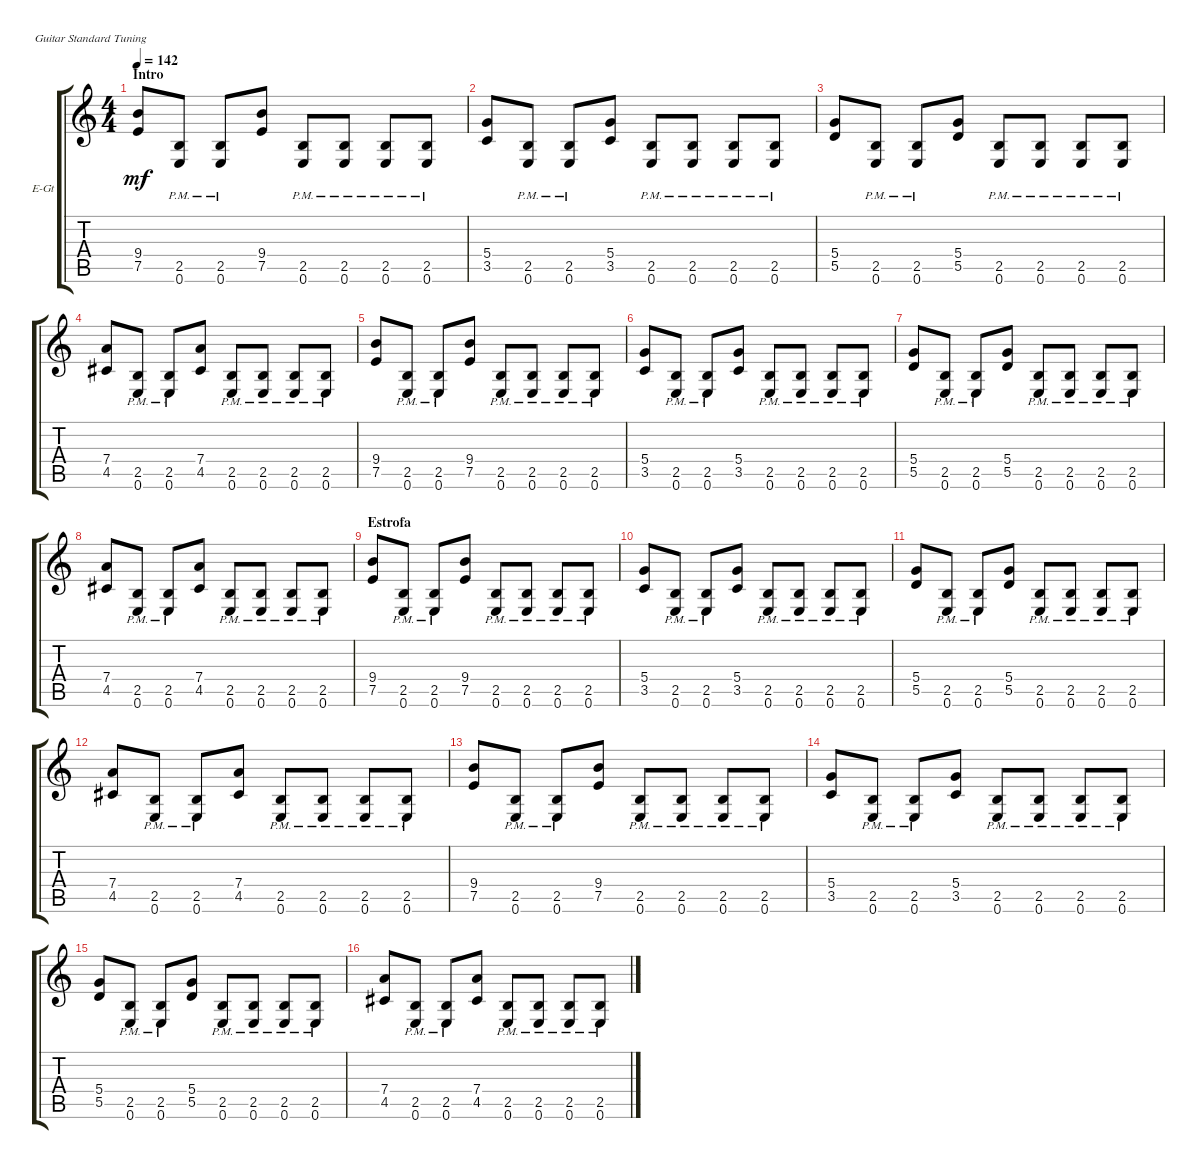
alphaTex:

\bracketExtendMode groupsimilarinstruments
\firstSystemTrackNameOrientation horizontal
\otherSystemsTrackNameOrientation horizontal
\track ("Guitarra" "E-Gt") {instrument distortionguitar}
\staff {score tabs}
\tuning (E4 B3 G3 D3 A2 E2)
\ts (4 4)
\section ("" "Intro")
\tempo 142
\clef g2
\ks c
(7.5 9.4).8{dy mf instrument distortionguitar} (0.6{pm} 2.5{pm}).8 (0.6{pm} 2.5{pm}).8 (7.5 9.4).8 (0.6{pm} 2.5{pm}).8 (0.6{pm} 2.5{pm}).8 (0.6{pm} 2.5{pm}).8 (0.6{pm} 2.5{pm}).8 |
(3.5 5.4).8 (0.6{pm} 2.5{pm}).8 (0.6{pm} 2.5{pm}).8 (3.5 5.4).8 (0.6{pm} 2.5{pm}).8 (0.6{pm} 2.5{pm}).8 (0.6{pm} 2.5{pm}).8 (0.6{pm} 2.5{pm}).8 |
(5.5 5.4).8 (0.6{pm} 2.5{pm}).8 (0.6{pm} 2.5{pm}).8 (5.5 5.4).8 (0.6{pm} 2.5{pm}).8 (0.6{pm} 2.5{pm}).8 (0.6{pm} 2.5{pm}).8 (0.6{pm} 2.5{pm}).8 |
(4.5 7.4).8 (0.6{pm} 2.5{pm}).8 (0.6{pm} 2.5{pm}).8 (4.5 7.4).8 (0.6{pm} 2.5{pm}).8 (0.6{pm} 2.5{pm}).8 (0.6{pm} 2.5{pm}).8 (0.6{pm} 2.5{pm}).8 |
(7.5 9.4).8 (0.6{pm} 2.5{pm}).8 (0.6{pm} 2.5{pm}).8 (7.5 9.4).8 (0.6{pm} 2.5{pm}).8 (0.6{pm} 2.5{pm}).8 (0.6{pm} 2.5{pm}).8 (0.6{pm} 2.5{pm}).8 |
(3.5 5.4).8 (0.6{pm} 2.5{pm}).8 (0.6{pm} 2.5{pm}).8 (3.5 5.4).8 (0.6{pm} 2.5{pm}).8 (0.6{pm} 2.5{pm}).8 (0.6{pm} 2.5{pm}).8 (0.6{pm} 2.5{pm}).8 |
(5.5 5.4).8 (0.6{pm} 2.5{pm}).8 (0.6{pm} 2.5{pm}).8 (5.5 5.4).8 (0.6{pm} 2.5{pm}).8 (0.6{pm} 2.5{pm}).8 (0.6{pm} 2.5{pm}).8 (0.6{pm} 2.5{pm}).8 |
(4.5 7.4).8 (0.6{pm} 2.5{pm}).8 (0.6{pm} 2.5{pm}).8 (4.5 7.4).8 (0.6{pm} 2.5{pm}).8 (0.6{pm} 2.5{pm}).8 (0.6{pm} 2.5{pm}).8 (0.6{pm} 2.5{pm}).8 |
\section ("" "Estrofa")
(7.5 9.4).8 (0.6{pm} 2.5{pm}).8 (0.6{pm} 2.5{pm}).8 (7.5 9.4).8 (0.6{pm} 2.5{pm}).8 (0.6{pm} 2.5{pm}).8 (0.6{pm} 2.5{pm}).8 (0.6{pm} 2.5{pm}).8 |
(3.5 5.4).8 (0.6{pm} 2.5{pm}).8 (0.6{pm} 2.5{pm}).8 (3.5 5.4).8 (0.6{pm} 2.5{pm}).8 (0.6{pm} 2.5{pm}).8 (0.6{pm} 2.5{pm}).8 (0.6{pm} 2.5{pm}).8 |
(5.5 5.4).8 (0.6{pm} 2.5{pm}).8 (0.6{pm} 2.5{pm}).8 (5.5 5.4).8 (0.6{pm} 2.5{pm}).8 (0.6{pm} 2.5{pm}).8 (0.6{pm} 2.5{pm}).8 (0.6{pm} 2.5{pm}).8 |
(4.5 7.4).8 (0.6{pm} 2.5{pm}).8 (0.6{pm} 2.5{pm}).8 (4.5 7.4).8 (0.6{pm} 2.5{pm}).8 (0.6{pm} 2.5{pm}).8 (0.6{pm} 2.5{pm}).8 (0.6{pm} 2.5{pm}).8 |
(7.5 9.4).8 (0.6{pm} 2.5{pm}).8 (0.6{pm} 2.5{pm}).8 (7.5 9.4).8 (0.6{pm} 2.5{pm}).8 (0.6{pm} 2.5{pm}).8 (0.6{pm} 2.5{pm}).8 (0.6{pm} 2.5{pm}).8 |
(3.5 5.4).8 (0.6{pm} 2.5{pm}).8 (0.6{pm} 2.5{pm}).8 (3.5 5.4).8 (0.6{pm} 2.5{pm}).8 (0.6{pm} 2.5{pm}).8 (0.6{pm} 2.5{pm}).8 (0.6{pm} 2.5{pm}).8 |
(5.5 5.4).8 (0.6{pm} 2.5{pm}).8 (0.6{pm} 2.5{pm}).8 (5.5 5.4).8 (0.6{pm} 2.5{pm}).8 (0.6{pm} 2.5{pm}).8 (0.6{pm} 2.5{pm}).8 (0.6{pm} 2.5{pm}).8 |
(4.5 7.4).8 (0.6{pm} 2.5{pm}).8 (0.6{pm} 2.5{pm}).8 (4.5 7.4).8 (0.6{pm} 2.5{pm}).8 (0.6{pm} 2.5{pm}).8 (0.6{pm} 2.5{pm}).8 (0.6{pm} 2.5{pm}).8
